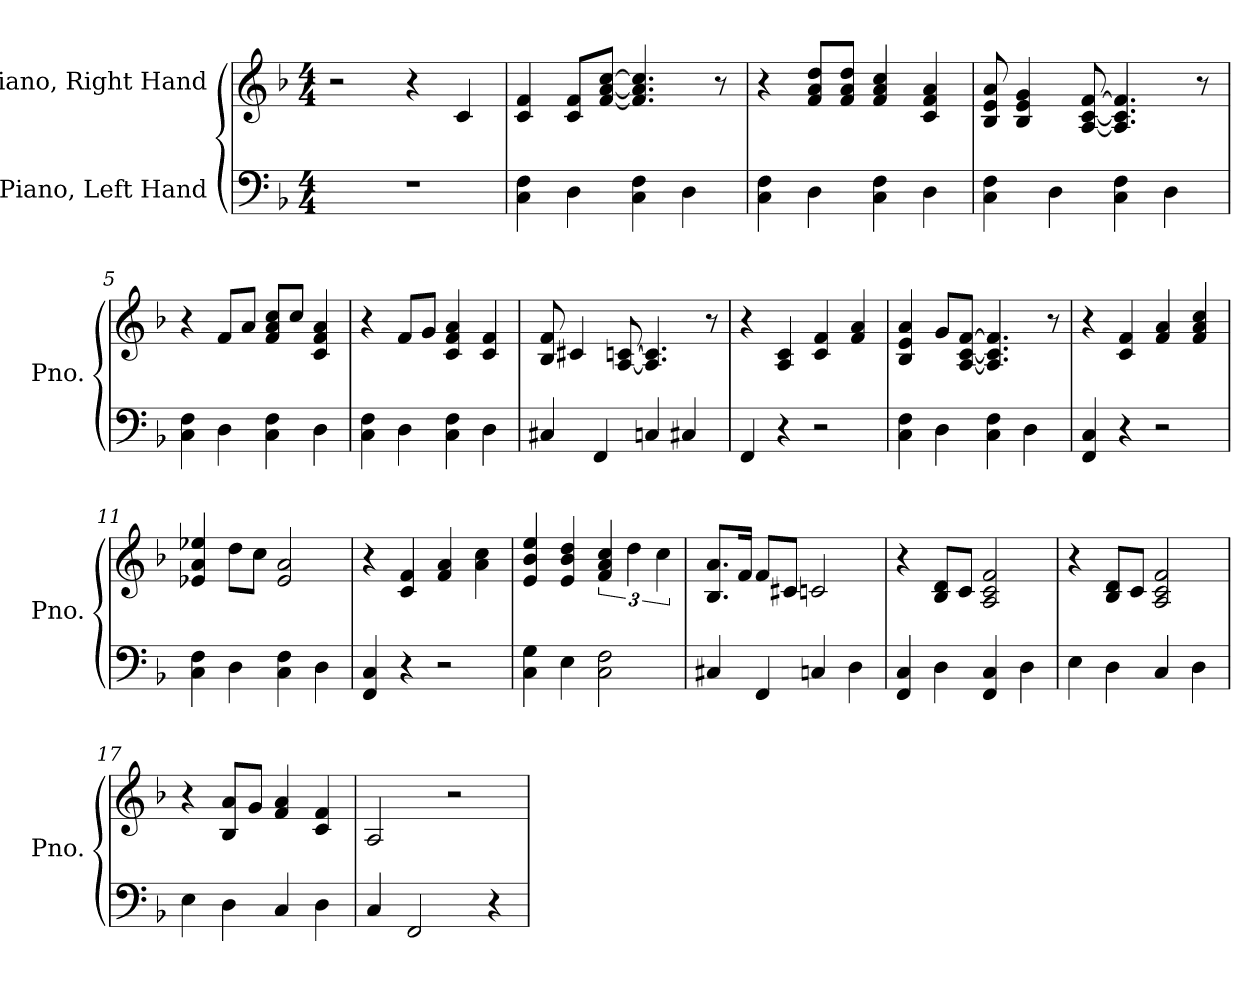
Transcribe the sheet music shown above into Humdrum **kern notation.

**kern	**kern
*part2	*part1
*staff2	*staff1
*I"Piano, Left Hand	*I"Piano, Right Hand
*I'Pno.	*I'Pno.
*clefF4	*clefG2
*k[b-]	*k[b-]
*M4/4	*M4/4
*MM100	*MM100
=1	=1
1r	2r
.	4r
.	4c/
=2	=2
4C\ 4F\	4c/ 4f/
4D\	8c/ 8f/L
.	[8f/ [8a/ [8cc/J
4C\ 4F\	4.f/] 4.a/] 4.cc/]
4D\	.
.	8r
=3	=3
4C\ 4F\	4r
4D\	8f/ 8a/ 8dd/L
.	8f/ 8a/ 8dd/J
4C\ 4F\	4f/ 4a/ 4cc/
4D\	4c/ 4f/ 4a/
=4	=4
4C\ 4F\	8B-/ 8e/ 8a/
.	4B-/ 4e/ 4g/
4D\	.
.	[8A/ [8c/ [8f/
4C\ 4F\	4.A/] 4.c/] 4.f/]
4D\	.
.	8r
=5	=5
4C\ 4F\	4r
4D\	8f/L
.	8a/J
4C\ 4F\	8f/ 8a/ 8cc/L
.	8cc/J
4D\	4c/ 4f/ 4a/
!!LO:LB:g=z
=6	=6
4C\ 4F\	4r
4D\	8f/L
.	8g/J
4C\ 4F\	4c/ 4f/ 4a/
4D\	4c/ 4f/
=7	=7
4C#X/	8B-/ 8f/
.	4c#X/
4FF/	.
.	[8A/ [8cn/
4Cn/	4.A/] 4.c/]
4C#X/	.
.	8r
=8	=8
4FF/	4r
4r	4A/ 4c/
2r	4c/ 4f/
.	4f/ 4a/
=9	=9
4C\ 4F\	4B-/ 4e/ 4a/
4D\	8g/L
.	[8A/ [8c/ [8f/J
4C\ 4F\	4.A/] 4.c/] 4.f/]
4D\	.
.	8r
=10	=10
4FF/ 4C/	4r
4r	4c/ 4f/
2r	4f/ 4a/
.	4f/ 4a/ 4cc/
=11	=11
4C\ 4F\	4e-X/ 4a/ 4ee-X/
4D\	8dd\L
.	8cc\J
4C\ 4F\	2e-/ 2a/
4D\	.
!!LO:LB:g=z
=12	=12
4FF/ 4C/	4r
4r	4c/ 4f/
2r	4f/ 4a/
.	4a\ 4cc\
=13	=13
4C\ 4G\	4e/ 4b-/ 4ee/
4E\	4e/ 4b-/ 4dd/
2C\ 2F\	6f/ 6a/ 6cc/
.	6dd\
.	6cc\
=14	=14
4C#X/	8.B-/ 8.a/L
.	16f/Jk
4FF/	8f/L
.	8c#X/J
4Cn/	2cn/
4D\	.
=15	=15
4FF/ 4C/	4r
4D\	8B-/ 8d/L
.	8c/J
4FF/ 4C/	2A/ 2c/ 2f/
4D\	.
=16	=16
4E\	4r
4D\	8B-/ 8d/L
.	8c/J
4C/	2A/ 2c/ 2f/
4D\	.
=17	=17
4E\	4r
4D\	8B-/ 8a/L
.	8g/J
4C/	4f/ 4a/
4D\	4c/ 4f/
=18	=18
4C/	2A/
2FF/	.
.	2r
4r	.
=	=
*-	*-
